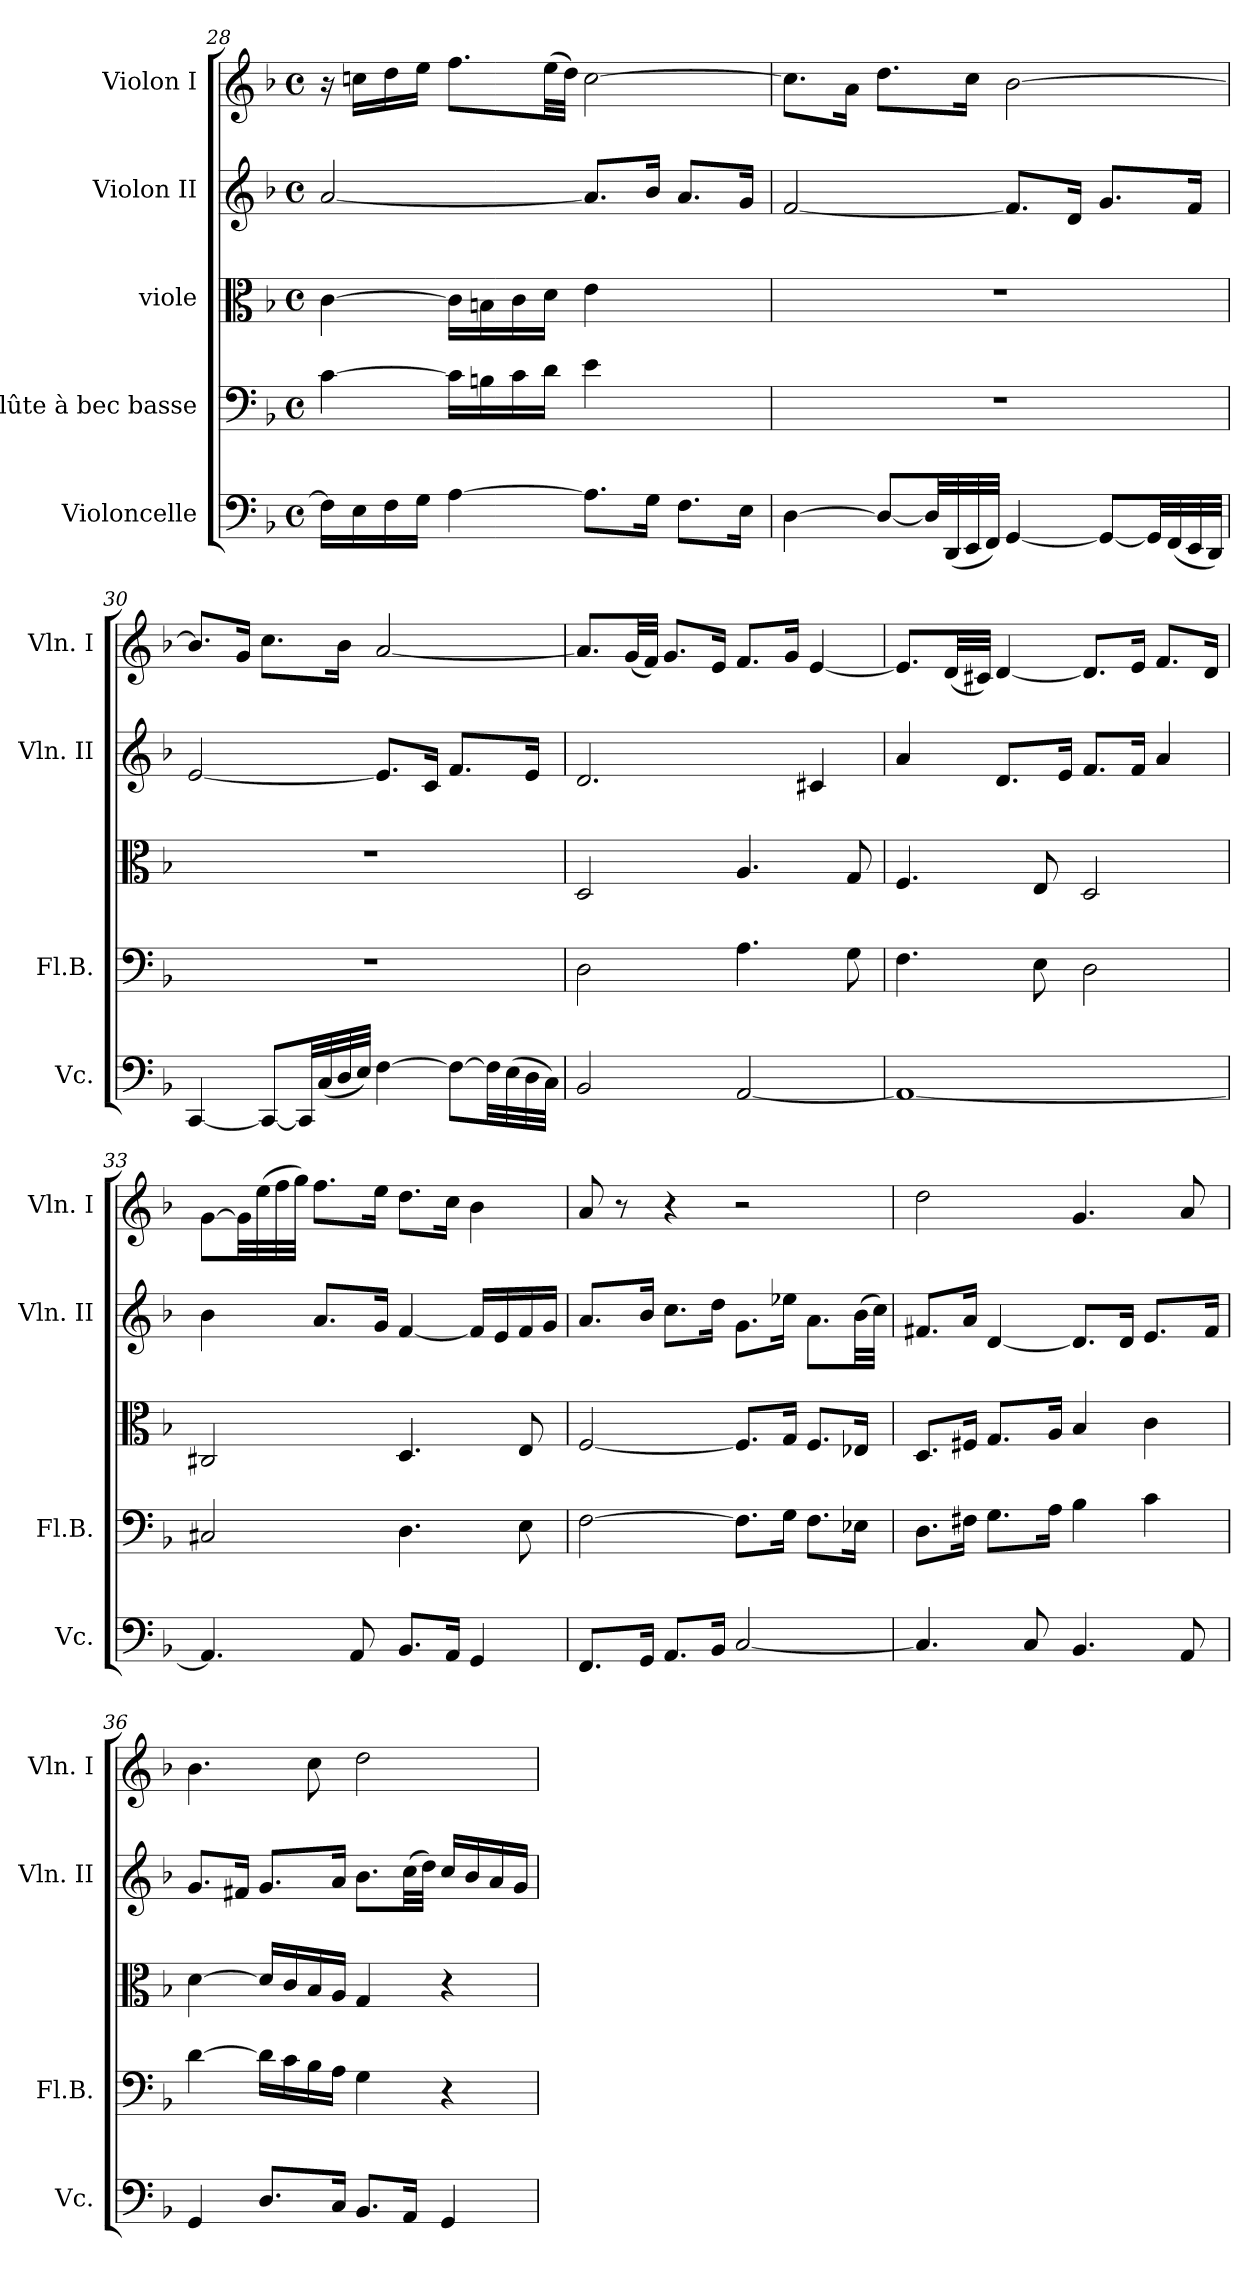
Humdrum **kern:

**kern	**kern	**kern	**kern	**kern
*part5	*part4	*part3	*part2	*part1
*staff5	*staff4	*staff3	*staff2	*staff1
*I"Violoncelle	*I"Flûte à bec basse	*I"viole	*I"Violon II	*I"Violon I
*I'Vc.	*I'Fl.B.	*	*I'Vln. II	*I'Vln. I
*clefF4	*clefF4	*clefC3	*clefG2	*clefG2
*	*ITrd-7c-12	*	*	*
*k[b-]	*k[b-]	*k[b-]	*k[b-]	*k[b-]
*d:	*d:	*d:	*d:	*d:
*M4/4	*M4/4	*M4/4	*M4/4	*M4/4
*met(c)	*met(c)	*met(c)	*met(c)	*met(c)
=28	=28	=28	=28	=28
16F\LL]	[4cc\	[4c\	[2a/	16r
16E\	.	.	.	16ccn\LL
16F\	.	.	.	16dd\
16G\JJ	.	.	.	16ee\JJ
[4A\	16cc\LL]	16c\LL]	.	8.ff\L
.	16bn\	16Bn\	.	.
.	16cc\	16c\	.	.
.	16dd\JJ	16d\JJ	.	(>32ee\LL
.	.	.	.	32dd\JJJ)
8.A\L]	4ee\	4e\	8.a/L]	[2cc\
16G\Jk	.	.	16b-/Jk	.
8.F\L	4ryy	4ryy	8.a/L	.
16E\Jk	.	.	16g/Jk	.
!!LO:PB:g=z
=29	=29	=29	=29	=29
[4D\	1r	1r	[2f/	8.cc\L]
.	.	.	.	16a\Jk
8D/L_	.	.	.	8.dd\L
32D/LL]	.	.	.	.
(<32DD/	.	.	.	.
32EE/	.	.	.	16cc\Jk
32FF/JJJ)	.	.	.	.
[4GG/	.	.	8.f/L]	[2b-\
.	.	.	16d/Jk	.
8GG/L_	.	.	8.g/L	.
32GG/LL]	.	.	.	.
(<32FF/	.	.	.	.
32EE/	.	.	16f/Jk	.
32DD/JJJ)	.	.	.	.
=30	=30	=30	=30	=30
[4CC/	1r	1r	[2e/	8.b-/L]
.	.	.	.	16g/Jk
8CC/L_	.	.	.	8.cc\L
32CC/LL]	.	.	.	.
(<32C/	.	.	.	.
32D/	.	.	.	16b-\Jk
32E/JJJ)	.	.	.	.
[4F\	.	.	8.e/L]	[2a/
.	.	.	16c/Jk	.
8F\L_	.	.	8.f/L	.
32F\LL]	.	.	.	.
(>32E\	.	.	.	.
32D\	.	.	16e/Jk	.
32C\JJJ)	.	.	.	.
=31	=31	=31	=31	=31
2BB-/	2d\	2D/	2.d/	8.a/L]
.	.	.	.	(<32g/LL
.	.	.	.	32f/JJJ)
.	.	.	.	8.g/L
.	.	.	.	16e/Jk
[2AA/	4.a\	4.A/	.	8.f/L
.	.	.	.	16g/Jk
.	.	.	4c#X/	[4e/
.	8g\	8G/	.	.
!!LO:LB:g=z
=32	=32	=32	=32	=32
1AA_	4.f\	4.F/	4a/	8.e/L]
.	.	.	.	(<32d/LL
.	.	.	.	32c#X/JJJ)
.	.	.	8.d/L	[4d/
.	8e\	8E/	.	.
.	.	.	16e/Jk	.
.	2d\	2D/	8.f/L	8.d/L]
.	.	.	16f/Jk	16e/Jk
.	.	.	4a/	8.f/L
.	.	.	.	16d/Jk
=33	=33	=33	=33	=33
4.AA/]	2c#X/	2C#X/	4b-\	[8g\L
.	.	.	.	32g\LL]
.	.	.	.	(>32ee\
.	.	.	.	32ff\
.	.	.	.	32gg\JJJ)
.	.	.	8.a/L	8.ff\L
8AA/	.	.	.	.
.	.	.	16g/Jk	16ee\Jk
8.BB-/L	4.d\	4.D/	[4f/	8.dd\L
16AA/Jk	.	.	.	16cc\Jk
4GG/	.	.	16f/LL]	4b-\
.	.	.	16e/	.
.	8e\	8E/	16f/	.
.	.	.	16g/JJ	.
=34	=34	=34	=34	=34
8.FF/L	[2f\	[2F/	8.a/L	8a/
.	.	.	.	8r
16GG/Jk	.	.	16b-/Jk	.
8.AA/L	.	.	8.cc\L	4r
16BB-/Jk	.	.	16dd\Jk	.
[2C/	8.f\L]	8.F/L]	8.g\L	2r
.	16g\Jk	16G/Jk	16ee-X\Jk	.
.	8.f\L	8.F/L	8.a\L	.
.	16e-X\Jk	16E-X/Jk	(>32b-\LL	.
.	.	.	32cc\JJJ)	.
!!LO:PB:g=z
=35	=35	=35	=35	=35
4.C/]	8.d\L	8.D/L	8.f#X/L	2dd\
.	16f#X\Jk	16F#X/Jk	16a/Jk	.
.	8.g\L	8.G/L	[4d/	.
8C/	.	.	.	.
.	16a\Jk	16A/Jk	.	.
4.BB-/	4b-\	4B-/	8.d/L]	4.g/
.	.	.	16d/Jk	.
.	4cc\	4c\	8.e/L	.
8AA/	.	.	.	8a/
.	.	.	16f#/Jk	.
=36	=36	=36	=36	=36
4GG/	[4dd\	[4d\	8.g/L	4.b-\
.	.	.	16f#X/Jk	.
8.D/L	16dd\LL]	16d/LL]	8.g/L	.
.	16cc\	16c/	.	.
.	16b-\	16B-/	.	8cc\
16C/Jk	16a\JJ	16A/JJ	16a/Jk	.
8.BB-/L	4g\	4G/	8.b-\L	2dd\
16AA/Jk	.	.	(>32cc\LL	.
.	.	.	32dd\JJJ)	.
4GG/	4r	4r	16cc/LL	.
.	.	.	16b-/	.
.	.	.	16a/	.
.	.	.	16g/JJ	.
=	=	=	=	=
*-	*-	*-	*-	*-
